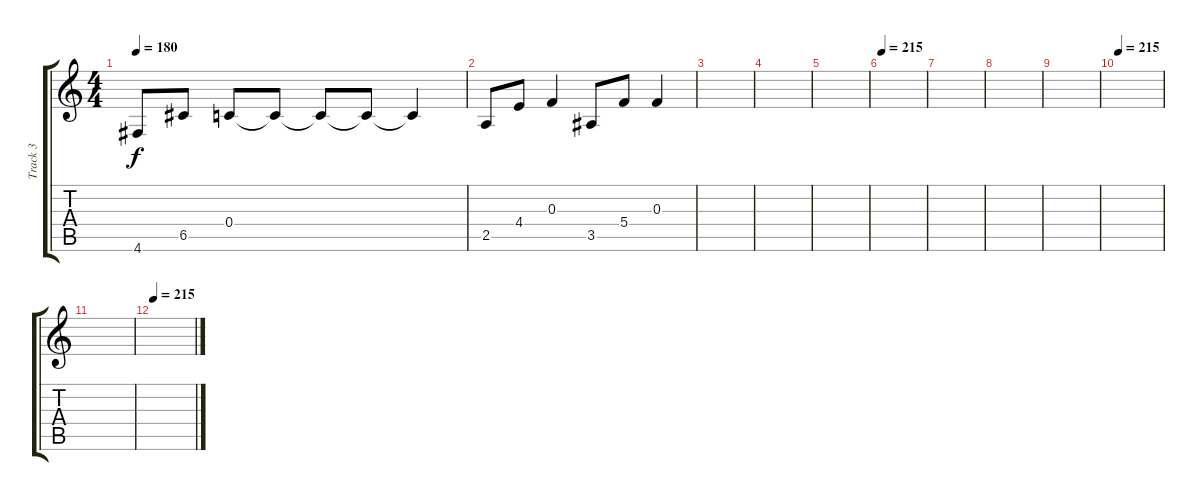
\track ("Track 3" "Track 3") {instrument electricguitarclean}
\staff {score tabs}
\tuning (D4 A3 F3 C3 G2 D2) {hide}
\ts (4 4)
\tempo 180
\clef g2
\ks c
4.6.8{dy f} 6.5.8 0.4.8 0.4{t}.8 0.4{t}.8 0.4{t}.8 0.4{t}.4 |
2.5.8 4.4.8 0.3.4 3.5.8 5.4.8 0.3.4 |
|
|
|
\tempo 215
|
|
|
|
\tempo 215
|
|
\tempo 215
